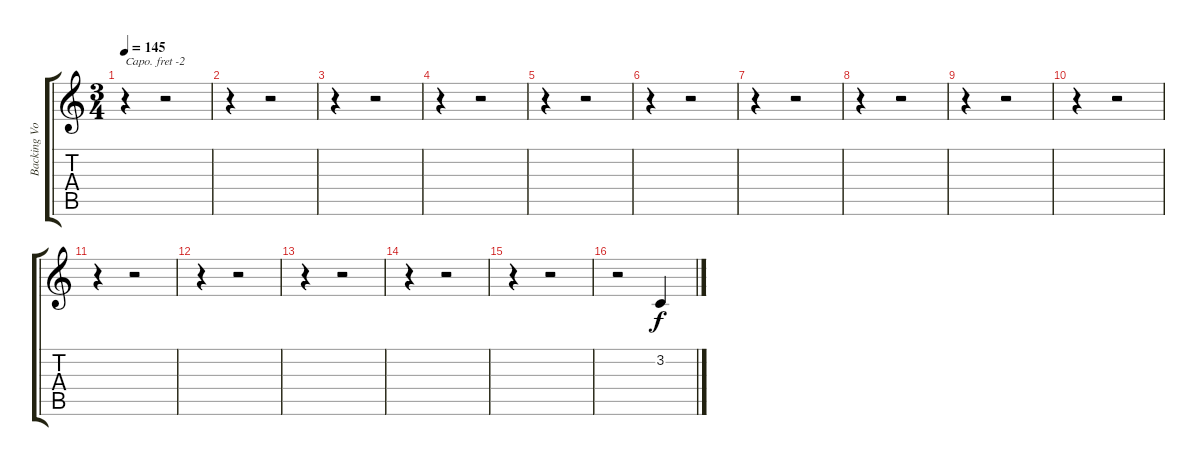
\track ("Backing Vocals" "Backing Vo") {instrument cello}
\staff {score tabs}
\capo -2
\tuning (E4 B3 G3 D3 A2 D2) {hide}
\ts (3 4)
\tempo 145
\clef g2
\ks c
r.4{dy f} r.2 |
r.4 r.2 |
r.4 r.2 |
r.4 r.2 |
r.4 r.2 |
r.4 r.2 |
r.4 r.2 |
r.4 r.2 |
r.4 r.2 |
r.4 r.2 |
r.4 r.2 |
r.4 r.2 |
r.4 r.2 |
r.4 r.2 |
r.4 r.2 |
r.2 3.2.4
